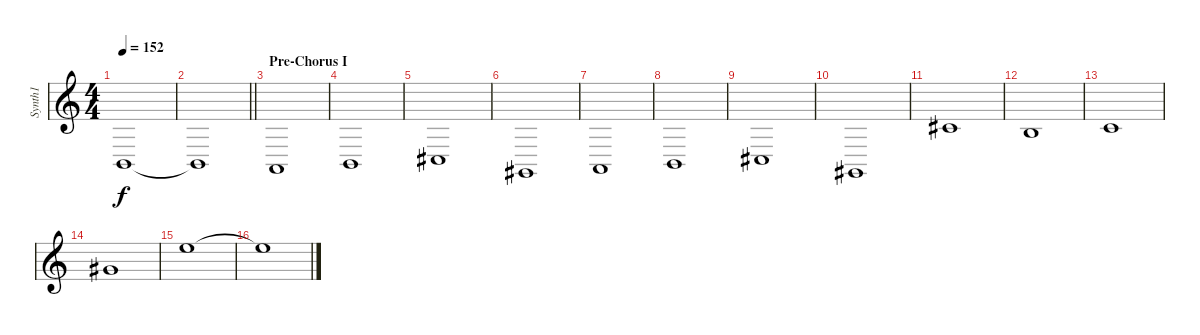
\track ("Synth1" "Synth1") {instrument stringensemble1}
\staff {score}
\tuning (E4 B3 G3 D3 A2 E2) {hide}
\ts (4 4)
\tempo 152
\clef g2
\ks c
2.5.1{dy f} |
\barLineRight lightlight
2.5{t}.1 |
\section ("" "Pre-Chorus I")
5.6.1 |
7.6.1 |
9.6.1 |
4.6.1 |
5.6.1 |
7.6.1 |
9.6.1 |
4.6.1 |
6.3.1 |
4.3.1 |
5.3.1 |
9.2.1 |
12.1.1 |
12.1{t}.1
